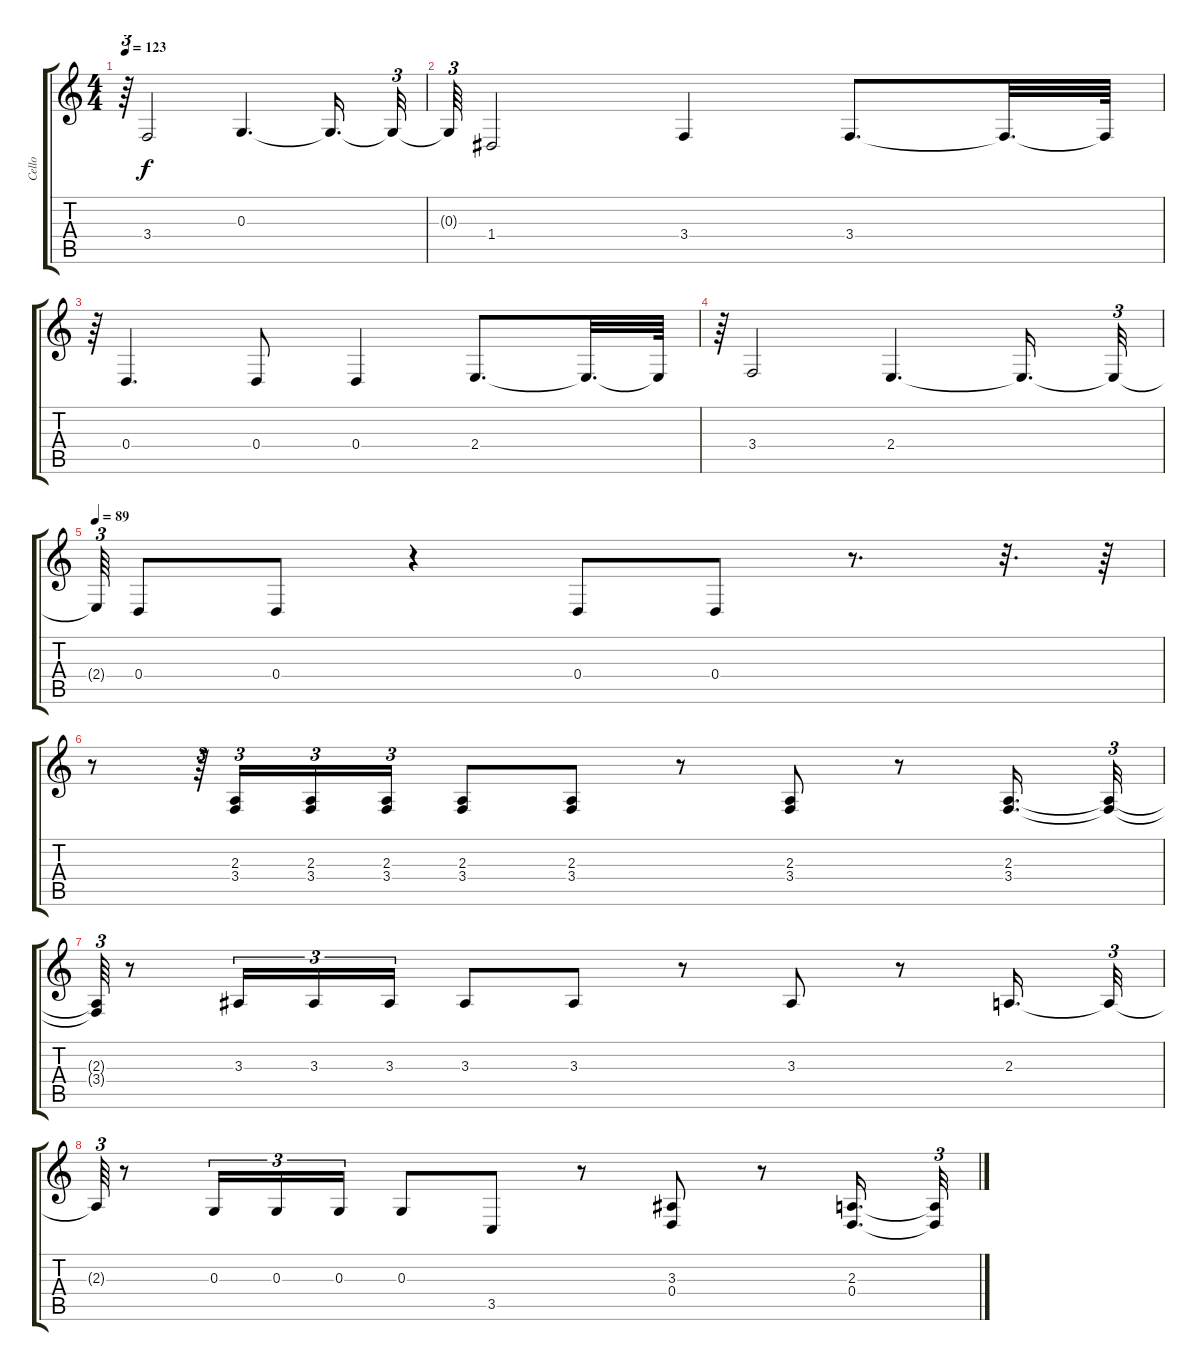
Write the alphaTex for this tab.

\track ("Cello" "Cello") {instrument pizzicatostrings}
\staff {score tabs}
\tuning (E4 B3 G3 D3 A2 E2) {hide}
\ts (4 4)
\tempo 123
\clef g2
\ks c
r.64{tu (3 2) dy f} 3.4.2 0.3.4{d} 0.3{t}.16{d} 0.3{t}.32{tu (3 2)} |
0.3{t}.64{tu (3 2)} 1.4.2 3.4.4 3.4.8{d} 3.4{t}.32{d} 3.4{t}.64 |
r.64{tu (3 2)} 0.4.4{d} 0.4.8 0.4.4 2.4.8{d} 2.4{t}.32{d} 2.4{t}.64 |
r.64{tu (3 2)} 3.4.2 2.4.4{d} 2.4{t}.16{d} 2.4{t}.32{tu (3 2)} |
\tempo 89
2.4{t}.64{tu (3 2)} 0.4.8 0.4.8 r.4 0.4.8 0.4.8 r.8{d} r.32{d} r.64 |
r.8 r.64{tu (3 2)} (2.3 3.4).16{tu (3 2)} (2.3 3.4).16{tu (3 2)} (2.3 3.4).16{tu (3 2)} (2.3 3.4).8 (2.3 3.4).8 r.8 (2.3 3.4).8 r.8 (2.3 3.4).16{d} (2.3{t} 3.4{t}).32{tu (3 2)} |
(2.3{t} 3.4{t}).64{tu (3 2)} r.8 3.3.16{tu (3 2)} 3.3.16{tu (3 2)} 3.3.16{tu (3 2)} 3.3.8 3.3.8 r.8 3.3.8 r.8 2.3.16{d} 2.3{t}.32{tu (3 2)} |
2.3{t}.64{tu (3 2)} r.8 0.3.16{tu (3 2)} 0.3.16{tu (3 2)} 0.3.16{tu (3 2)} 0.3.8 3.5.8 r.8 (3.3 0.4).8 r.8 (2.3 0.4).16{d} (2.3{t} 0.4{t}).32{tu (3 2)}
